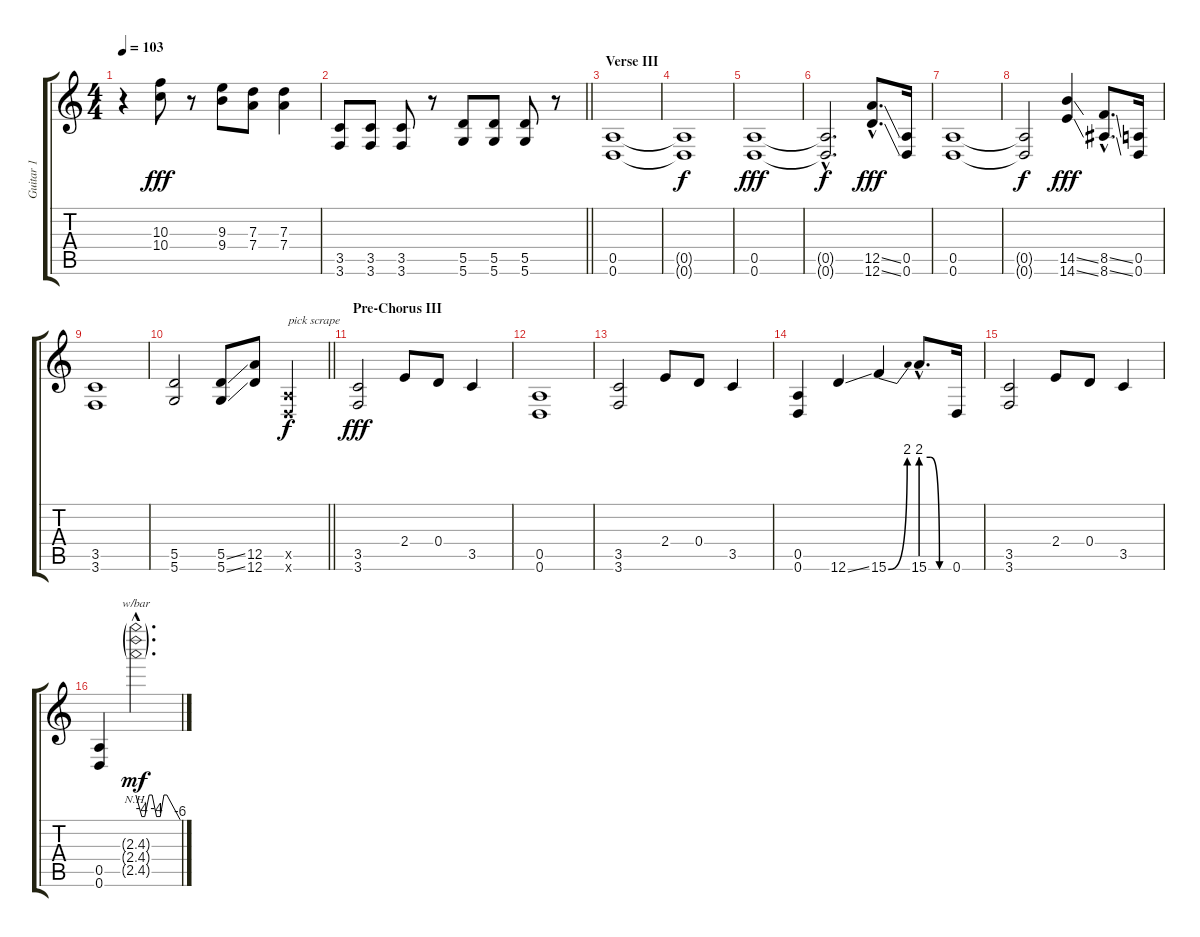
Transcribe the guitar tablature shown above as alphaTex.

\track ("Guitar 1" "Guitar 1") {instrument distortionguitar}
\staff {score tabs}
\tuning (E4 B3 G3 D3 A2 D2) {hide}
\ts (4 4)
\tempo 103
\clef g2
\ks c
r.4{dy fff} (10.3 10.4).8 r.8 (9.3 9.4).8 (7.3 7.4).8 (7.3 7.4).4 |
\barLineRight lightlight
(3.5 3.6).8 (3.5 3.6).8 (3.5 3.6).8 r.8 (5.5 5.6).8 (5.5 5.6).8 (5.5 5.6).8 r.8 |
\section ("" "Verse III")
(0.5 0.6).1 |
(0.5{t} 0.6{t}).1{dy f} |
(0.5 0.6).1{dy fff} |
(0.5{hac t} 0.6{hac t}).2{d dy f} (12.5{ss hac} 12.6{ss hac}).8{d dy fff} (0.5 0.6).16 |
(0.5 0.6).1 |
(0.5{t} 0.6{t}).2{dy f} (14.5{ss} 14.6{ss}).4{dy fff} (8.5{ss hac} 8.6{ss hac}).8{d} (0.5 0.6).16 |
(3.5 3.6).1 |
\barLineRight lightlight
(5.5 5.6).2 (5.5{ss} 5.6{ss}).8 (12.5 12.6).8 (0.5{x} 0.6{x}).4{txt "pick scrape" dy f} |
\section ("" "Pre-Chorus III")
(3.5 3.6).2{dy fff} 2.4.8 0.4.8 3.5.4 |
(0.5 0.6).1 |
(3.5 3.6).2 2.4.8 0.4.8 3.5.4 |
(0.5 0.6).4 12.6{ss}.4 15.6{be (bend 0 0 60 8)}.4 15.6{be (custom 0 8 20 8 40 0 60 0) hac}.8{d} 0.6.16 |
(3.5 3.6).2 2.4.8 0.4.8 3.5.4 |
(0.5 0.6).4 (2.3{nh g hac} 2.4{nh g hac} 2.5{nh g hac}).2{d tbe (custom default 0 0 8 -16 12 -16 18 0 22 0 28 -16 33 -16 38 0 42 0 60 -24) dy mf}
